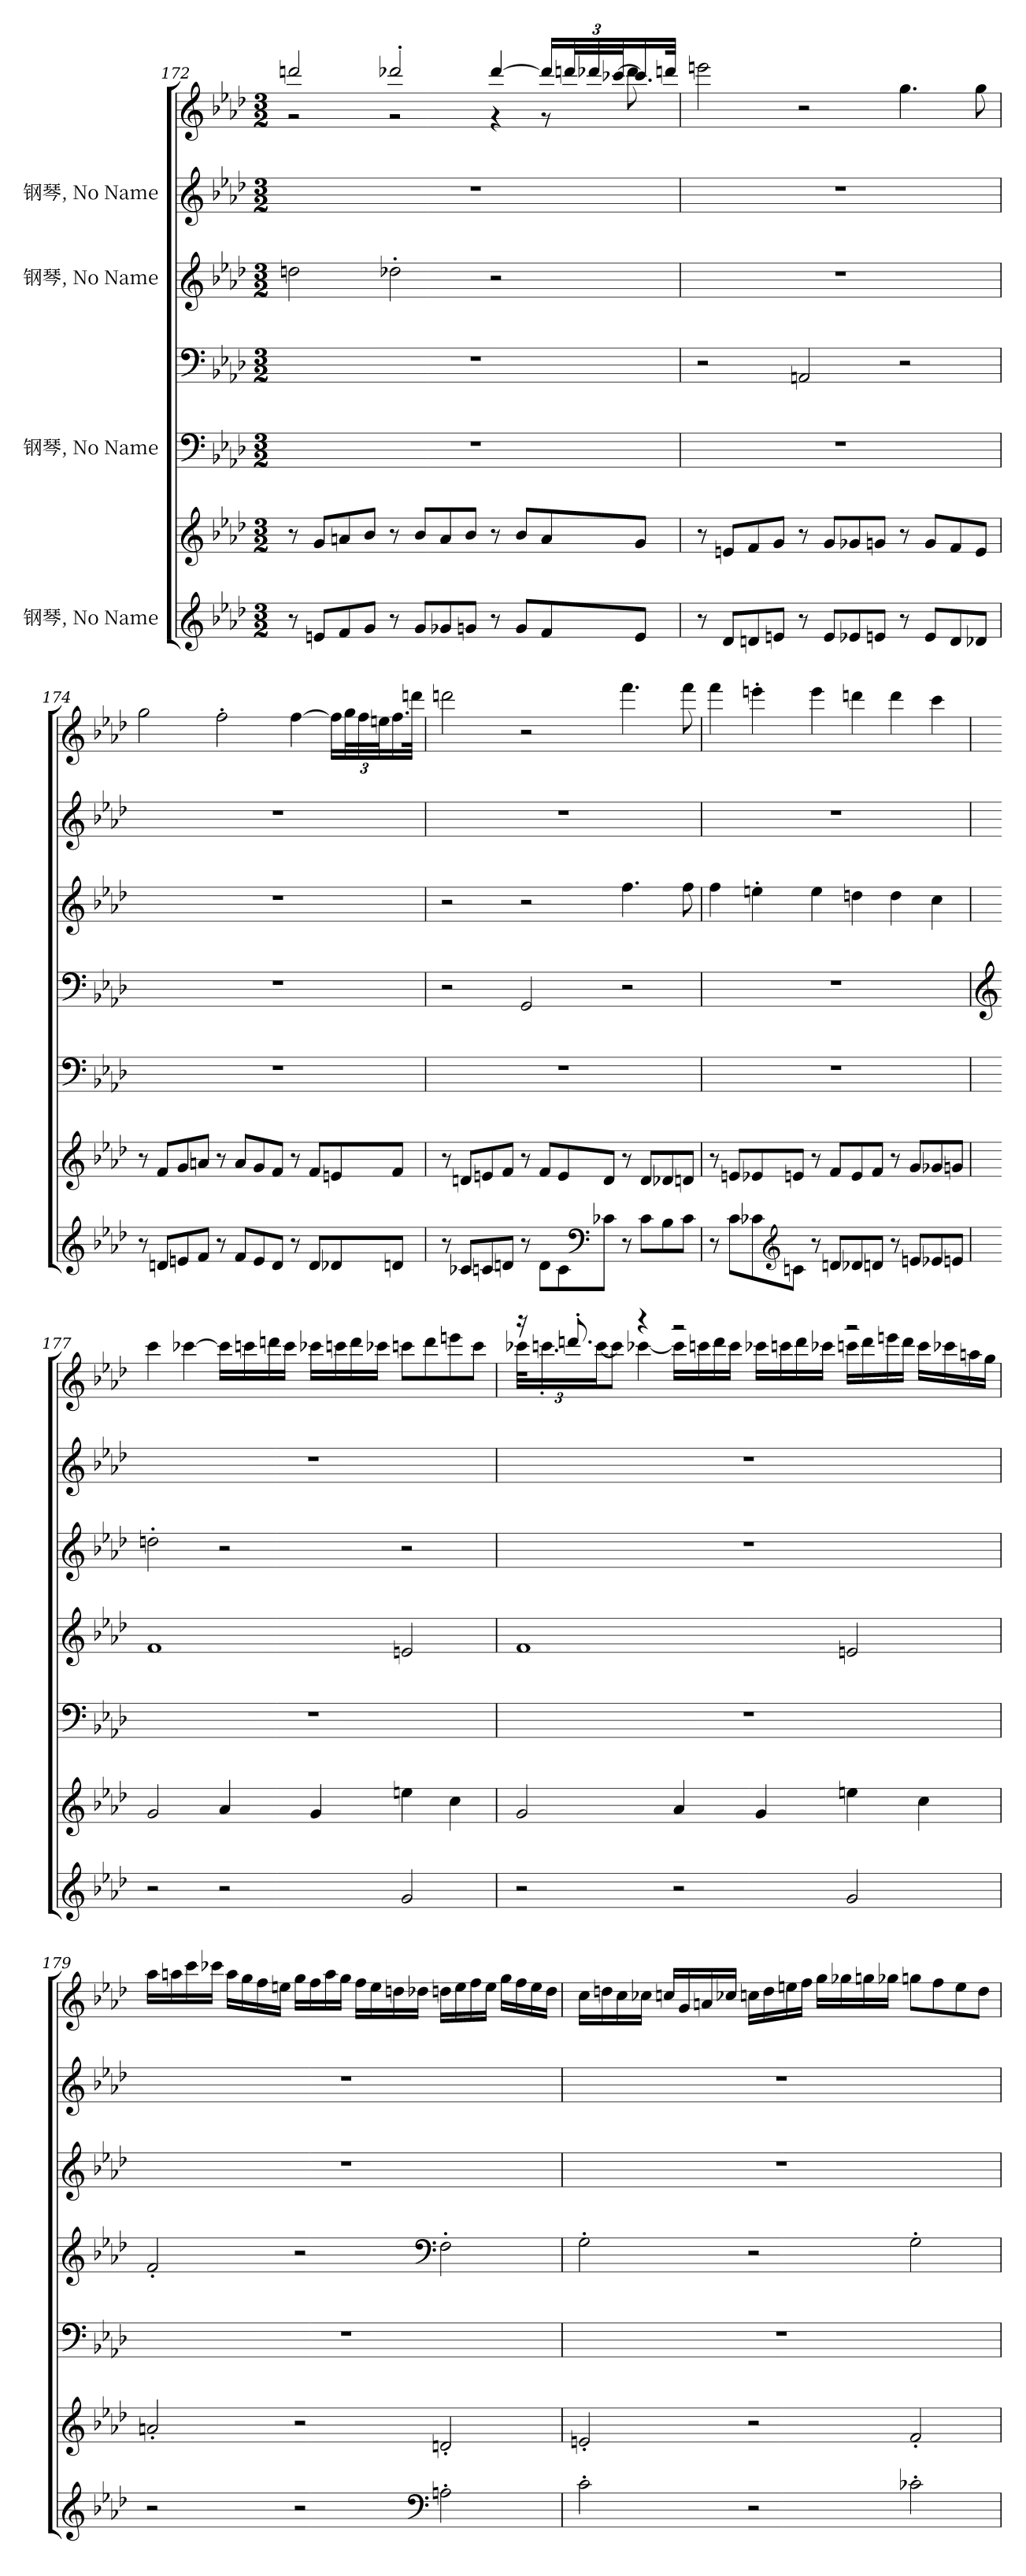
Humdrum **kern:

**kern	**kern	**kern	**kern	**kern	**kern	**kern
*part4	*part4	*part3	*part3	*part2	*part1	*part1
*staff7	*staff6	*staff5	*staff4	*staff3	*staff2	*staff1
*I"钢琴, No Name	*	*I"钢琴, No Name	*	*I"钢琴, No Name	*I"钢琴, No Name	*
!!LO:PB:g=z
*clefG2	*clefG2	*clefF4	*clefF4	*clefG2	*clefG2	*clefG2
*k[b-e-a-d-]	*k[b-e-a-d-]	*k[b-e-a-d-]	*k[b-e-a-d-]	*k[b-e-a-d-]	*k[b-e-a-d-]	*k[b-e-a-d-]
*M3/2	*M3/2	*M3/2	*M3/2	*M3/2	*M3/2	*M3/2
*MM74	*MM74	*MM74	*MM74	*MM74	*MM74	*MM74
=172	=172	=172	=172	=172	=172	=172
*	*	*	*	*	*	*^
8r	8r	1.r	1.r	2ddn\	1.r	2dddn/	2r
8en/L	8g/L	.	.	.	.	.	.
8f/	8an/	.	.	.	.	.	.
8g/J	8b-/J	.	.	.	.	.	.
8r	8r	.	.	2dd-X'\	.	2ddd-X'/	2r
8g/L	8b-/L	.	.	.	.	.	.
8g-X/	8a/	.	.	.	.	.	.
8gn/J	8b-/J	.	.	.	.	.	.
*	*	*	*	*	*	*MM74	*
8r	8r	.	.	2r	.	[4ddd-/	4r
8g/L	8b-/L	.	.	.	.	.	.
8f/	8a/	.	.	.	.	16ddd-/LL]	8r
*	*	*	*	*	*	*Xbrackettup	*
*	*	*	*	*	*	*MM73	*
.	.	.	.	.	.	48dddn/L	.
.	.	.	.	.	.	48ddd-X/	.
.	.	.	.	.	.	[48ccc-X/J	.
8e/J	8g/J	.	.	.	.	16.ccc-/]	8ddd-\
.	.	.	.	.	.	32dddn/JJk	.
*	*	*	*	*	*	*v	*v
=173	=173	=173	=173	=173	=173	=173
*	*	*	*	*	*	*MM74
8r	8r	1.r	2r	1.r	1.r	2eeen\
8d-/L	8en/L	.	.	.	.	.
8dn/	8f/	.	.	.	.	.
8en/J	8g/J	.	.	.	.	.
8r	8r	.	2AAn/	.	.	2r
8e/L	8g/L	.	.	.	.	.
8e-X/	8g-X/	.	.	.	.	.
8en/J	8gn/J	.	.	.	.	.
8r	8r	.	2r	.	.	4.gg\
8e/L	8g/L	.	.	.	.	.
8d/	8f/	.	.	.	.	.
*	*	*	*	*	*	*MM73
8d-X/J	8e/J	.	.	.	.	8gg\
!!LO:PB:g=z
=174	=174	=174	=174	=174	=174	=174
*	*	*	*	*	*	*MM74
8r	8r	1.r	1.r	1.r	1.r	2gg\
8dn/L	8f/L	.	.	.	.	.
8en/	8g/	.	.	.	.	.
8f/J	8an/J	.	.	.	.	.
8r	8r	.	.	.	.	2ff'\
8f/L	8a/L	.	.	.	.	.
8e/	8g/	.	.	.	.	.
8d/J	8f/J	.	.	.	.	.
8r	8r	.	.	.	.	[4ff\
8d/L	8f/L	.	.	.	.	.
8d-X/	8en/	.	.	.	.	16ff\LL]
*	*	*	*	*	*	*MM73
.	.	.	.	.	.	48gg\L
.	.	.	.	.	.	48ff\
.	.	.	.	.	.	48een\J
8dn/J	8f/J	.	.	.	.	16.ff\
.	.	.	.	.	.	32dddn\JJk
=175	=175	=175	=175	=175	=175	=175
*	*	*	*	*	*	*MM74
8r	8r	1.r	2r	2r	1.r	2dddn\
8c-X/L	8dn/L	.	.	.	.	.
8cn/	8en/	.	.	.	.	.
8dn/J	8f/J	.	.	.	.	.
8r	8r	.	2GG/	2r	.	2r
8d\L	8f/L	.	.	.	.	.
8c\	8e/	.	.	.	.	.
*clefF4	*	*	*	*	*	*
8c-X\J	8d/J	.	.	.	.	.
8r	8r	.	2r	4.ff\	.	4.fff\
8c-\L	8d/L	.	.	.	.	.
8B-\	8d-X/	.	.	.	.	.
*	*	*	*	*	*	*MM73
8c-\J	8dn/J	.	.	8ff\	.	8fff\
!!LO:PB:g=z
=176	=176	=176	=176	=176	=176	=176
*	*	*	*	*	*	*MM74
8r	8r	1.r	1.r	4ff\	1.r	4fff\
8c\L	8en/L	.	.	.	.	.
8c-X\	8e-X/	.	.	4een'\	.	4eeen'\
*clefG2	*	*	*	*	*	*
8cn\J	8en/J	.	.	.	.	.
8r	8r	.	.	4ee\	.	4eee\
8dn/L	8f/L	.	.	.	.	.
8d-X/	8e/	.	.	4ddn\	.	4dddn\
8dn/J	8f/J	.	.	.	.	.
8r	8r	.	.	4dd\	.	4ddd\
8en/L	8g/L	.	.	.	.	.
8e-X/	8g-X/	.	.	4cc\	.	4ccc\
8en/J	8gn/J	.	.	.	.	.
!!LO:PB:g=z
=177	=177	=177	=177	=177	=177	=177
*	*	*	*clefG2	*	*	*
2r	2g/	1.r	1f	2ddn'\	1.r	4ccc\
.	.	.	.	.	.	[4ccc-X\
*	*	*	*	*	*	*MM71
2r	4a-/	.	.	2r	.	16ccc-\LL]
.	.	.	.	.	.	16cccn\
.	.	.	.	.	.	16dddn\
.	.	.	.	.	.	16ccc\JJ
.	4g/	.	.	.	.	16ccc-X\LL
.	.	.	.	.	.	16cccn\
.	.	.	.	.	.	16ddd\
.	.	.	.	.	.	16ccc-X\JJ
2g/	4een\	.	2en/	2r	.	8cccn\L
.	.	.	.	.	.	8ddd\
.	4cc\	.	.	.	.	8eeen\
*	*	*	*	*	*	*MM69
.	.	.	.	.	.	8ccc\J
!!LO:PB:g=z
=178	=178	=178	=178	=178	=178	=178
*	*	*	*	*	*	*MM67
*	*	*	*	*	*	*^
2r	2g/	1.r	1f	1.r	1.r	16r	48ccc-X\KLL
.	.	.	.	.	.	.	24.cccn'\
.	.	.	.	.	.	8.dddn'/	.
.	.	.	.	.	.	.	[24ccc\J
.	.	.	.	.	.	.	8ccc\J]
.	.	.	.	.	.	4r	[4ccc-X\
*	*	*	*	*	*	*MM71	*
2r	4a-/	.	.	.	.	2r	16ccc-\LL]
.	.	.	.	.	.	.	16cccn\
.	.	.	.	.	.	.	16ddd\
.	.	.	.	.	.	.	16ccc\JJ
.	4g/	.	.	.	.	.	16ccc-X\LL
.	.	.	.	.	.	.	16cccn\
.	.	.	.	.	.	.	16ddd\
.	.	.	.	.	.	.	16ccc-X\JJ
*	*	*	*	*	*	*MM71	*
2g/	4een\	.	2en/	.	.	2r	16cccn\LL
.	.	.	.	.	.	.	16ddd\
.	.	.	.	.	.	.	16eeen\
.	.	.	.	.	.	.	16ddd\JJ
.	4cc\	.	.	.	.	.	16ccc\LL
.	.	.	.	.	.	.	16ccc-X\
.	.	.	.	.	.	.	16aan\
.	.	.	.	.	.	.	16gg\JJ
*	*	*	*	*	*	*v	*v
!!LO:PB:g=z
=179	=179	=179	=179	=179	=179	=179
*	*	*	*	*	*	*MM71
2r	2an'/	1.r	2f'/	1.r	1.r	16aa-\LL
.	.	.	.	.	.	16aan\
.	.	.	.	.	.	16ccc\
.	.	.	.	.	.	16ccc-X\JJ
.	.	.	.	.	.	16aa\LL
.	.	.	.	.	.	16gg\
.	.	.	.	.	.	16ff\
.	.	.	.	.	.	16een\JJ
2r	2r	.	2r	.	.	16gg\LL
.	.	.	.	.	.	16ff\
.	.	.	.	.	.	16aa\
.	.	.	.	.	.	16gg\JJ
.	.	.	.	.	.	16ff\LL
.	.	.	.	.	.	16ee\
.	.	.	.	.	.	16ddn\
.	.	.	.	.	.	16dd-X\JJ
*clefF4	*	*	*clefF4	*	*	*
2An'\	2dn'/	.	2F'\	.	.	16ddn\LL
.	.	.	.	.	.	16ee\
.	.	.	.	.	.	16ff\
.	.	.	.	.	.	16ee\JJ
.	.	.	.	.	.	16gg\LL
.	.	.	.	.	.	16ff\
.	.	.	.	.	.	16ee\
.	.	.	.	.	.	16dd\JJ
!!LO:PB:g=z
=180	=180	=180	=180	=180	=180	=180
*	*	*	*	*	*	*MM71
2c'\	2en'/	1.r	2G'\	1.r	1.r	16cc\LL
.	.	.	.	.	.	16ddn\
.	.	.	.	.	.	16cc\
.	.	.	.	.	.	16cc-X\JJ
.	.	.	.	.	.	16ccn/LL
.	.	.	.	.	.	16g/
.	.	.	.	.	.	16an/
.	.	.	.	.	.	16cc-X/JJ
2r	2r	.	2r	.	.	16ccn\LL
.	.	.	.	.	.	16dd\
.	.	.	.	.	.	16een\
*	*	*	*	*	*	*MM69
.	.	.	.	.	.	16ff\JJ
.	.	.	.	.	.	16gg\LL
.	.	.	.	.	.	16gg-X\
*	*	*	*	*	*	*MM65
.	.	.	.	.	.	16ggn\
*	*	*	*	*	*	*MM56
.	.	.	.	.	.	16gg-X\JJ
*	*	*	*	*	*	*MM65
2c-X'\	2f'/	.	2G'\	.	.	8ggn\L
.	.	.	.	.	.	8ff\
*	*	*	*	*	*	*MM60
.	.	.	.	.	.	8ee\
*	*	*	*	*	*	*MM54
.	.	.	.	.	.	8dd\J
=	=	=	=	=	=	=
*-	*-	*-	*-	*-	*-	*-
